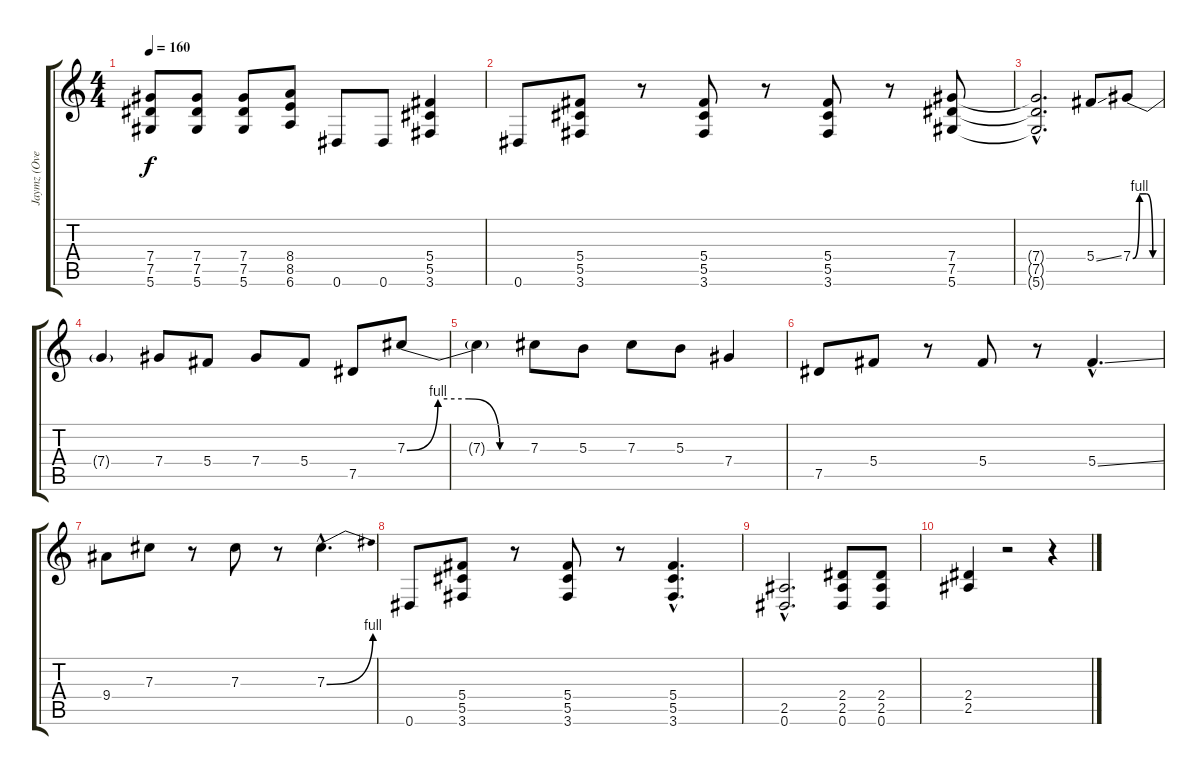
\track ("Jaymz (Overdriven Guitar)" "Jaymz (Ove") {instrument overdrivenguitar}
\staff {score tabs}
\tuning (Eb4 Bb3 Gb3 Db3 Ab2 Eb2) {hide}
\ts (4 4)
\tempo 160
\clef g2
\ks c
(7.4 7.5 5.6).8{dy f} (7.4 7.5 5.6).8 (7.4 7.5 5.6).8 (8.4 8.5 6.6).8 0.6.8 0.6.8 (5.4 5.5 3.6).4 |
0.6.8 (5.4 5.5 3.6).8 r.8 (5.4 5.5 3.6).8 r.8 (5.4 5.5 3.6).8 r.8 (7.4 7.5 5.6).8 |
(7.4{hac t} 7.5{hac t} 5.6{hac t}).2{d} 5.4{ss}.8 7.4{be (custom 0 0 15 4 30 4 45 0 60 0)}.8 |
7.4{t}.4 7.4.8 5.4.8 7.4.8 5.4.8 7.5.8 7.3{be (custom 0 0 15 4 30 4 45 0 60 0)}.8 |
7.3{t}.4 7.3.8 5.3.8 7.3.8 5.3.8 7.4.4 |
7.5.8 5.4.8 r.8 5.4.8 r.8 5.4{ss hac}.4{d} |
9.4.8 7.3.8 r.8 7.3.8 r.8 7.3{be (bend 0 0 60 4) hac}.4{d} |
0.6.8 (5.4 5.5 3.6).8 r.8 (5.4 5.5 3.6).8 r.8 (5.4{hac} 5.5{hac} 3.6{hac}).4{d} |
(2.5{hac} 0.6{hac}).2{d} (2.4 2.5 0.6).8 (2.4 2.5 0.6).8 |
(2.4 2.5).4 r.2 r.4
